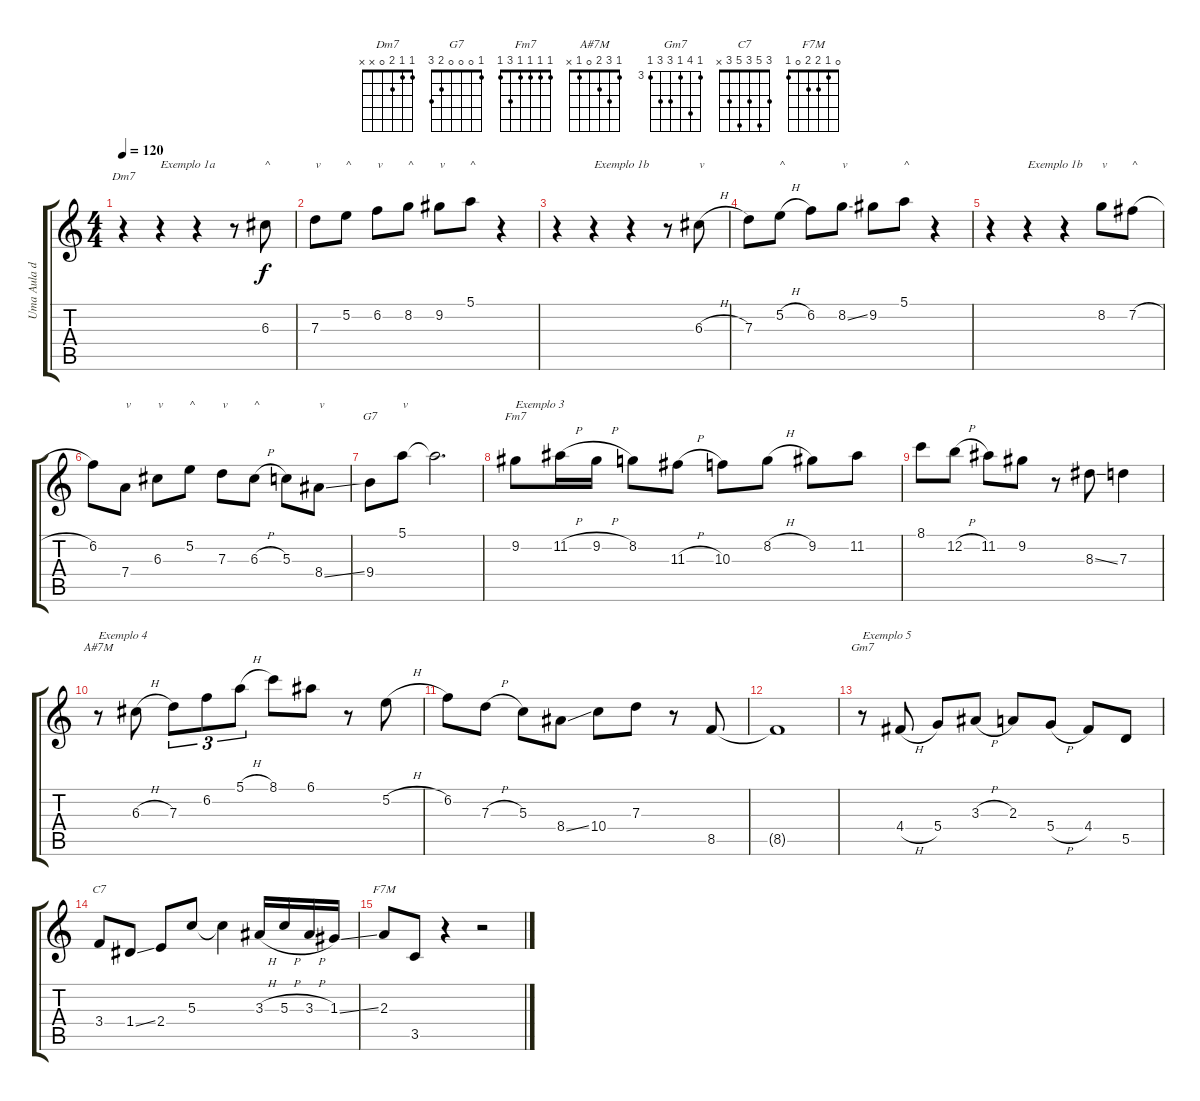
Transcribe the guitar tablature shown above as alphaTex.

\track ("Uma Aula de Saxofone" "Uma Aula d") {instrument overdrivenguitar}
\staff {score tabs}
\tuning (E4 B3 G3 D3 A2 E2) {hide}
\chord ("Dm7" 1 1 2 0 x x)
\chord ("G7" 1 0 0 0 2 3)
\chord ("Fm7" 1 1 1 1 3 1)
\chord ("A#7M" 1 3 2 0 1 x)
\chord ("Gm7" 3 6 3 5 5 3) {firstfret 3}
\chord ("C7" 3 5 3 5 3 x)
\chord ("F7M" 0 1 2 2 0 1)
\ts (4 4)
\tempo 120
\clef g2
\ks c
r.4{ch "Dm7" dy f instrument overdrivenguitar} r.4{txt "Exemplo 1a"} r.4 r.8 6.3.8{txt "^"} |
7.3.8{txt "v"} 5.2.8{txt "^"} 6.2.8{txt "v"} 8.2.8{txt "^"} 9.2.8{txt "v"} 5.1.8{txt "^"} r.4 |
r.4 r.4{txt "Exemplo 1b"} r.4 r.8 6.3{h}.8{txt "v"} |
7.3.8 5.2{h}.8{txt "^"} 6.2.8 8.2{ss}.8{txt "v"} 9.2.8 5.1.8{txt "^"} r.4 |
r.4 r.4{txt "Exemplo 1b"} r.4 8.2.8{txt "v"} 7.2{h}.8{txt "^"} |
6.2.8 7.4.8{txt "v"} 6.3.8{txt "v"} 5.2.8{txt "^"} 7.3.8{txt "v"} 6.3{h}.8{txt "^"} 5.3.8 8.4{ss}.8{txt "v"} |
9.4.8{ch "G7"} 5.1.8{txt "v"} 5.1{t}.2{d} |
9.2.8{ch "Fm7" txt "Exemplo 3"} 11.2{h}.16 9.2{h}.16 8.2.8 11.3{h}.8 10.3.8 8.2{h}.8 9.2.8 11.2.8 |
8.1.8 12.2{h}.8 11.2.8 9.2.8 r.8 8.3{ss}.8 7.3.4 |
r.8{ch "A#7M" txt "Exemplo 4"} 6.3{h}.8 7.3.8{tu (3 2)} 6.2.8{tu (3 2)} 5.1{h}.8{tu (3 2)} 8.1.8 6.1.8 r.8 5.2{h}.8 |
6.2.8 7.3{h}.8 5.3.8 8.4{ss}.8 10.4.8 7.3.8 r.8 8.5.8 |
8.5{t}.1 |
r.8{ch "Gm7" txt "Exemplo 5"} 4.4{h}.8 5.4.8 3.3{h}.8 2.3.8 5.4{h}.8 4.4.8 5.5.8 |
3.4.8{ch "C7"} 1.4{ss}.8 2.4.8 5.3.8 5.3{t}.4 3.3{h}.16 5.3{h}.16 3.3{h}.16 1.3{ss}.16 |
2.3.8{ch "F7M"} 3.5.8 r.4 r.2
